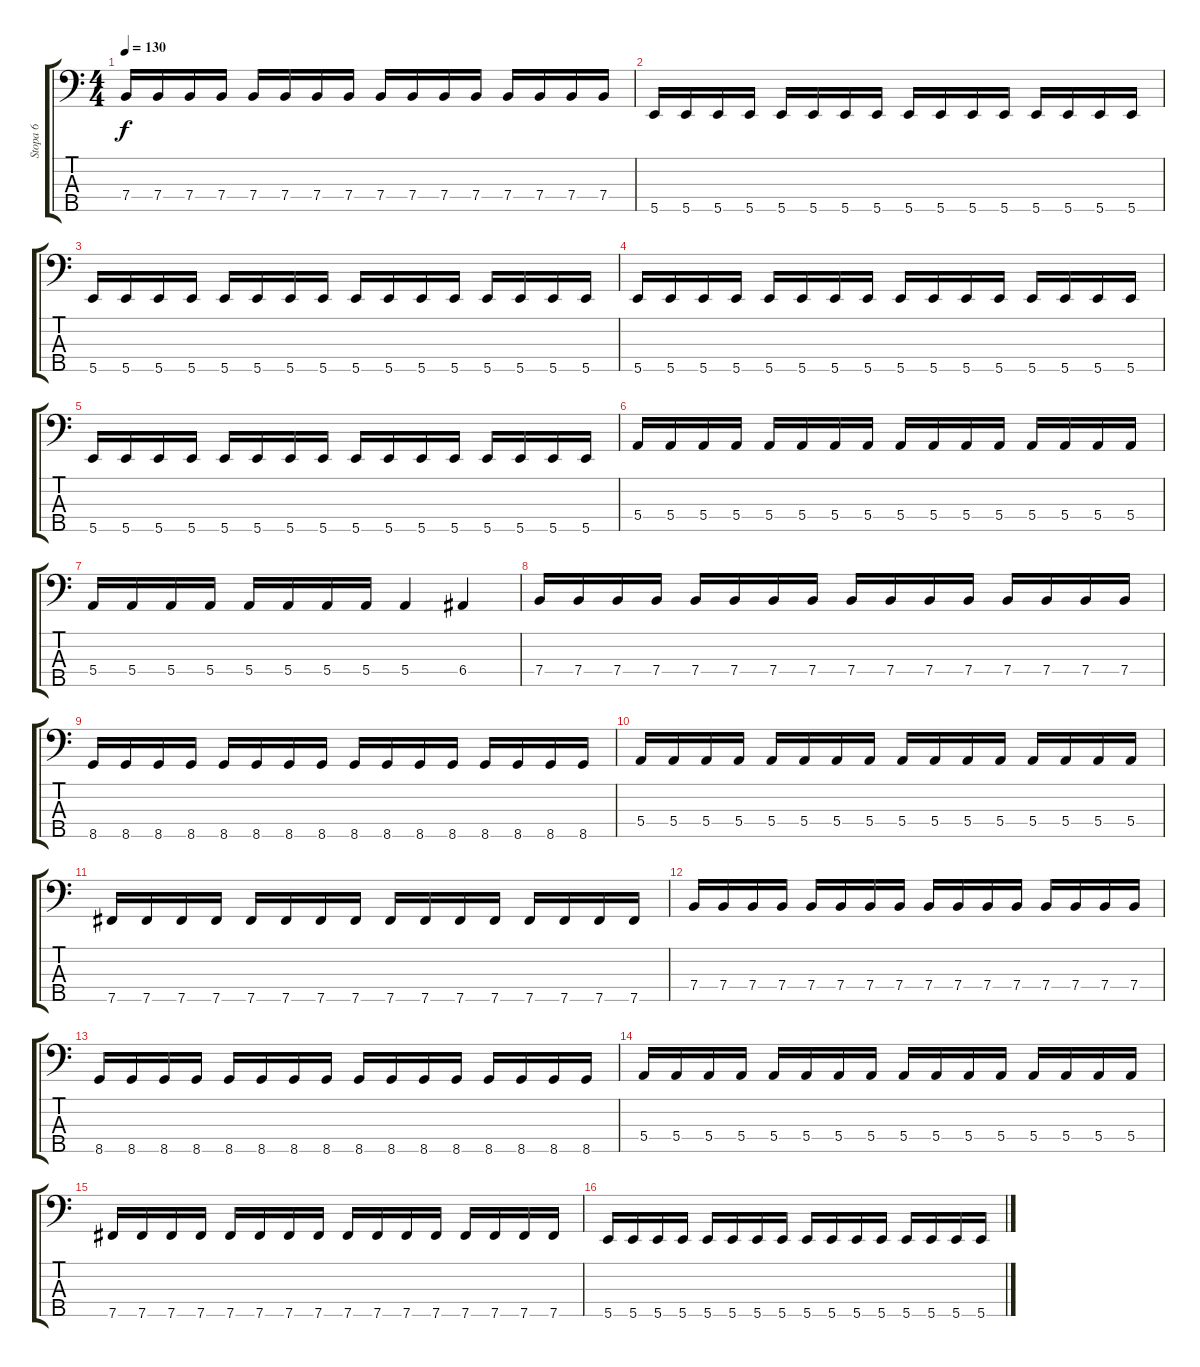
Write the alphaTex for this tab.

\track ("Stopa 6" "Stopa 6") {instrument electricbassfinger}
\staff {score tabs}
\tuning (G2 D2 A1 E1 B0) {hide}
\ts (4 4)
\tempo 130
\clef f4
\ks c
7.4.16{dy f} 7.4.16 7.4.16 7.4.16 7.4.16 7.4.16 7.4.16 7.4.16 7.4.16 7.4.16 7.4.16 7.4.16 7.4.16 7.4.16 7.4.16 7.4.16 |
5.5.16 5.5.16 5.5.16 5.5.16 5.5.16 5.5.16 5.5.16 5.5.16 5.5.16 5.5.16 5.5.16 5.5.16 5.5.16 5.5.16 5.5.16 5.5.16 |
5.5.16 5.5.16 5.5.16 5.5.16 5.5.16 5.5.16 5.5.16 5.5.16 5.5.16 5.5.16 5.5.16 5.5.16 5.5.16 5.5.16 5.5.16 5.5.16 |
5.5.16 5.5.16 5.5.16 5.5.16 5.5.16 5.5.16 5.5.16 5.5.16 5.5.16 5.5.16 5.5.16 5.5.16 5.5.16 5.5.16 5.5.16 5.5.16 |
5.5.16 5.5.16 5.5.16 5.5.16 5.5.16 5.5.16 5.5.16 5.5.16 5.5.16 5.5.16 5.5.16 5.5.16 5.5.16 5.5.16 5.5.16 5.5.16 |
5.4.16 5.4.16 5.4.16 5.4.16 5.4.16 5.4.16 5.4.16 5.4.16 5.4.16 5.4.16 5.4.16 5.4.16 5.4.16 5.4.16 5.4.16 5.4.16 |
5.4.16 5.4.16 5.4.16 5.4.16 5.4.16 5.4.16 5.4.16 5.4.16 5.4.4 6.4.4 |
7.4.16 7.4.16 7.4.16 7.4.16 7.4.16 7.4.16 7.4.16 7.4.16 7.4.16 7.4.16 7.4.16 7.4.16 7.4.16 7.4.16 7.4.16 7.4.16 |
8.5.16 8.5.16 8.5.16 8.5.16 8.5.16 8.5.16 8.5.16 8.5.16 8.5.16 8.5.16 8.5.16 8.5.16 8.5.16 8.5.16 8.5.16 8.5.16 |
5.4.16 5.4.16 5.4.16 5.4.16 5.4.16 5.4.16 5.4.16 5.4.16 5.4.16 5.4.16 5.4.16 5.4.16 5.4.16 5.4.16 5.4.16 5.4.16 |
7.5.16 7.5.16 7.5.16 7.5.16 7.5.16 7.5.16 7.5.16 7.5.16 7.5.16 7.5.16 7.5.16 7.5.16 7.5.16 7.5.16 7.5.16 7.5.16 |
7.4.16 7.4.16 7.4.16 7.4.16 7.4.16 7.4.16 7.4.16 7.4.16 7.4.16 7.4.16 7.4.16 7.4.16 7.4.16 7.4.16 7.4.16 7.4.16 |
8.5.16 8.5.16 8.5.16 8.5.16 8.5.16 8.5.16 8.5.16 8.5.16 8.5.16 8.5.16 8.5.16 8.5.16 8.5.16 8.5.16 8.5.16 8.5.16 |
5.4.16 5.4.16 5.4.16 5.4.16 5.4.16 5.4.16 5.4.16 5.4.16 5.4.16 5.4.16 5.4.16 5.4.16 5.4.16 5.4.16 5.4.16 5.4.16 |
7.5.16 7.5.16 7.5.16 7.5.16 7.5.16 7.5.16 7.5.16 7.5.16 7.5.16 7.5.16 7.5.16 7.5.16 7.5.16 7.5.16 7.5.16 7.5.16 |
5.5.16 5.5.16 5.5.16 5.5.16 5.5.16 5.5.16 5.5.16 5.5.16 5.5.16 5.5.16 5.5.16 5.5.16 5.5.16 5.5.16 5.5.16 5.5.16
